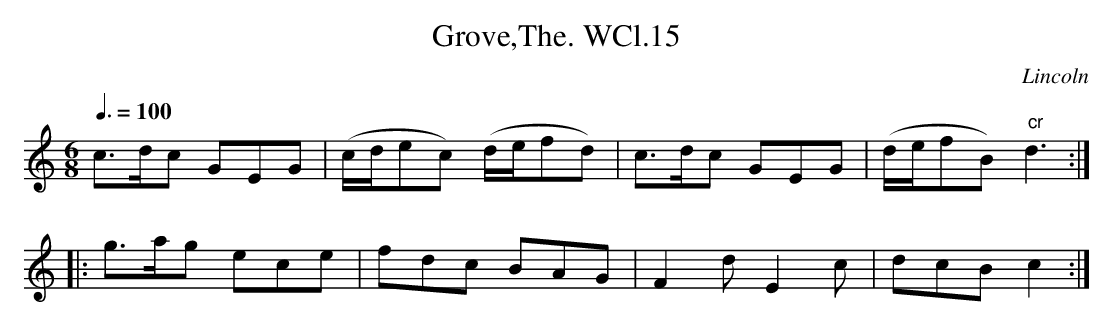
X:1
T:Grove,The. WCl.15
L:1/8
M:6/8
O:Lincoln
Q:3/8=100
K:C
c>dc GEG|(c/2d/2ec) (d/2e/2fd)|c>dc GEG|(d/2e/2fB) " cr"d3:|!
|:g>ag ece|fdc BAG|F2d E2c|dcB c2:|
